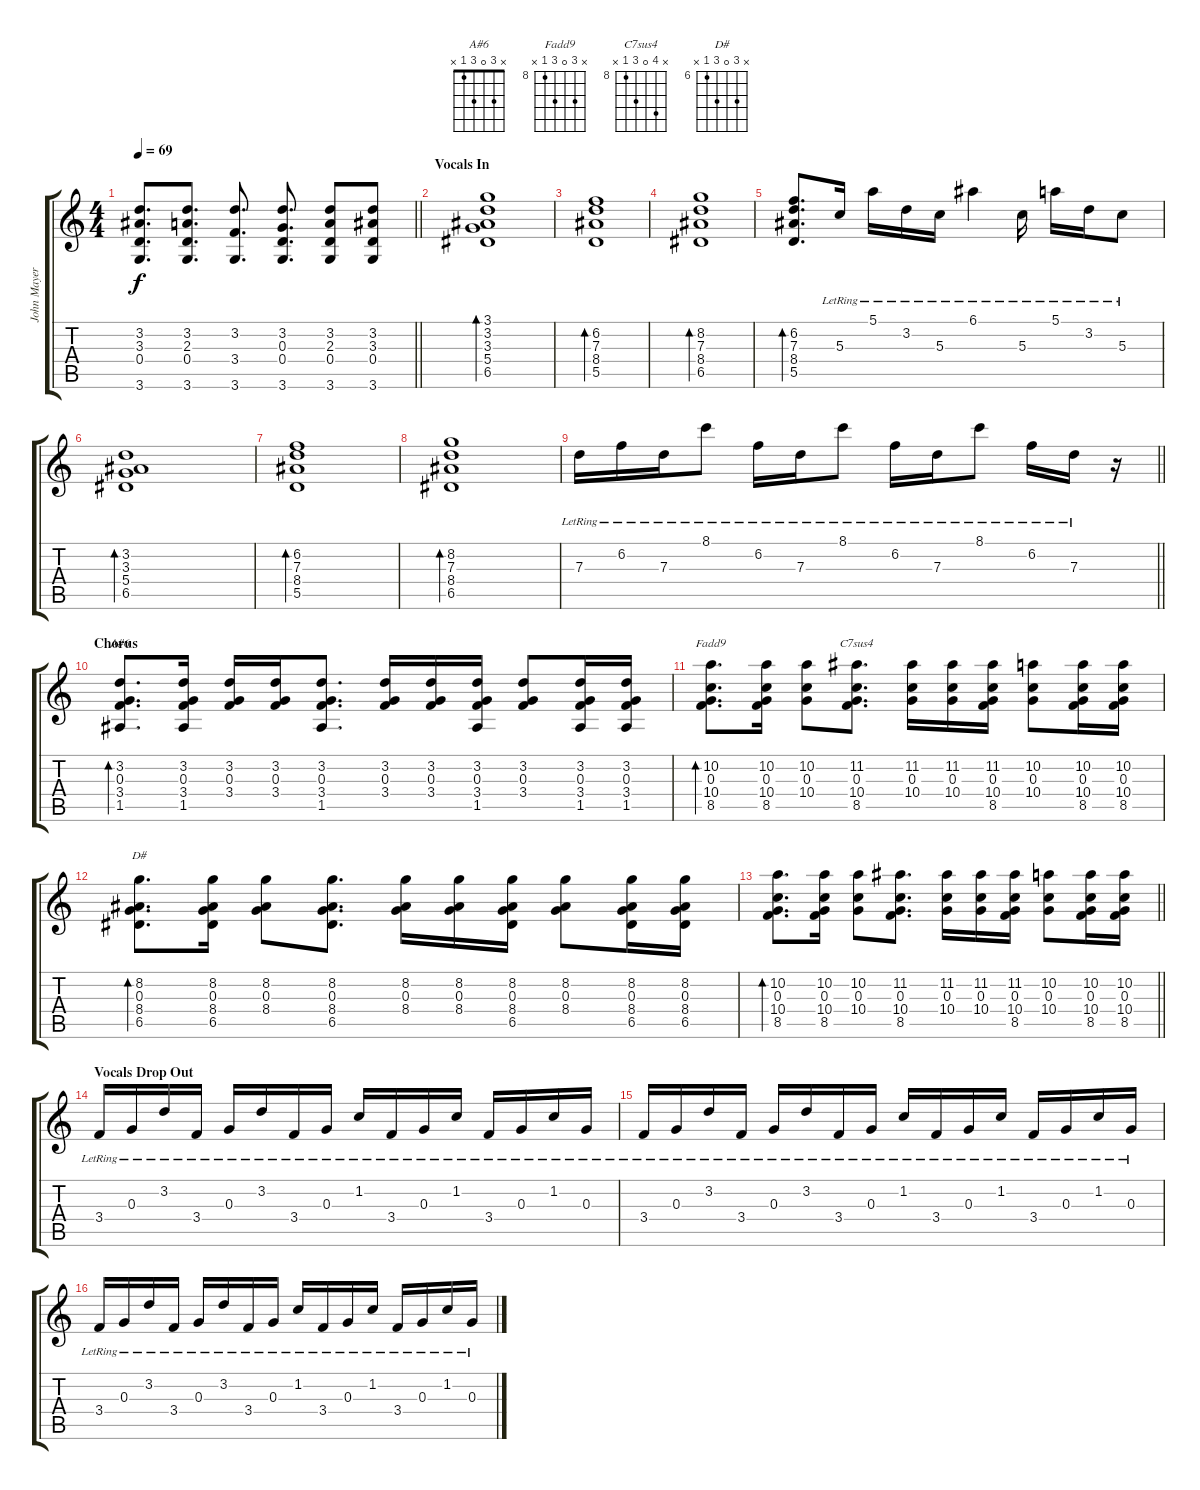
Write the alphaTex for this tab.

\track ("John Mayer" "John Mayer") {instrument electricguitarclean}
\staff {score tabs}
\tuning (E4 B3 G3 D3 A2 E2) {hide}
\chord ("A#6" x 3 0 3 1 x)
\chord ("Fadd9" x 10 0 10 8 x) {firstfret 8}
\chord ("C7sus4" x 11 0 10 8 x) {firstfret 8}
\chord ("D#" x 8 0 8 6 x) {firstfret 6}
\ts (4 4)
\tempo 69
\clef g2
\barLineRight lightlight
\ks c
(3.2 3.3 0.4 3.6).8{d dy f} (3.2 2.3 0.4 3.6).8{d} (3.2 3.4 3.6).8{d} (3.2 0.3 0.4 3.6).8{d} (3.2 2.3 0.4 3.6).8 (3.2 3.3 0.4 3.6).8 |
\section ("" "Vocals In")
(3.1 3.2 3.3 5.4 6.5).1{bd 240} |
(6.2 7.3 8.4 5.5).1{bd 240} |
(8.2 7.3 8.4 6.5).1{bd 240} |
(6.2 7.3 8.4 5.5).8{d bd 240} 5.3{lr}.16 5.1{lr}.16 3.2{lr}.16 5.3{lr}.16 6.1{lr}.4 5.3{lr}.16 5.1{lr}.16 3.2{lr}.16 5.3{lr}.8 |
(3.2 3.3 5.4 6.5).1{bd 240} |
(6.2 7.3 8.4 5.5).1{bd 240} |
(8.2 7.3 8.4 6.5).1{bd 240} |
\barLineRight lightlight
7.3{lr}.16 6.2{lr}.16 7.3{lr}.16 8.1{lr}.8 6.2{lr}.16 7.3{lr}.16 8.1{lr}.8 6.2{lr}.16 7.3{lr}.16 8.1{lr}.8 6.2{lr}.16 7.3{lr}.16 r.16 |
\section ("" "Chorus")
(3.2 0.3 3.4 1.5).8{d bd 60 ch "A#6"} (3.2 0.3 3.4 1.5).16 (3.2 0.3 3.4).16 (3.2 0.3 3.4).16 (3.2 0.3 3.4 1.5).8{d} (3.2 0.3 3.4).16 (3.2 0.3 3.4).16 (3.2 0.3 3.4 1.5).16 (3.2 0.3 3.4).8 (3.2 0.3 3.4 1.5).16 (3.2 0.3 3.4 1.5).16 |
(10.2 0.3 10.4 8.5).8{d bd 60 ch "Fadd9"} (10.2 0.3 10.4 8.5).16 (10.2 0.3 10.4).8 (11.2 0.3 10.4 8.5).8{d ch "C7sus4"} (11.2 0.3 10.4).16 (11.2 0.3 10.4).16 (11.2 0.3 10.4 8.5).16 (10.2 0.3 10.4).8 (10.2 0.3 10.4 8.5).16 (10.2 0.3 10.4 8.5).16 |
(8.2 0.3 8.4 6.5).8{d bd 60 ch "D#"} (8.2 0.3 8.4 6.5).16 (8.2 0.3 8.4).8 (8.2 0.3 8.4 6.5).8{d} (8.2 0.3 8.4).16 (8.2 0.3 8.4).16 (8.2 0.3 8.4 6.5).16 (8.2 0.3 8.4).8 (8.2 0.3 8.4 6.5).16 (8.2 0.3 8.4 6.5).16 |
\barLineRight lightlight
(10.2 0.3 10.4 8.5).8{d bd 60} (10.2 0.3 10.4 8.5).16 (10.2 0.3 10.4).8 (11.2 0.3 10.4 8.5).8{d} (11.2 0.3 10.4).16 (11.2 0.3 10.4).16 (11.2 0.3 10.4 8.5).16 (10.2 0.3 10.4).8 (10.2 0.3 10.4 8.5).16 (10.2 0.3 10.4 8.5).16 |
\section ("" "Vocals Drop Out")
3.4{lr}.16 0.3{lr}.16 3.2{lr}.16 3.4{lr}.16 0.3{lr}.16 3.2{lr}.16 3.4{lr}.16 0.3{lr}.16 1.2{lr}.16 3.4{lr}.16 0.3{lr}.16 1.2{lr}.16 3.4{lr}.16 0.3{lr}.16 1.2{lr}.16 0.3{lr}.16 |
3.4{lr}.16 0.3{lr}.16 3.2{lr}.16 3.4{lr}.16 0.3{lr}.16 3.2{lr}.16 3.4{lr}.16 0.3{lr}.16 1.2{lr}.16 3.4{lr}.16 0.3{lr}.16 1.2{lr}.16 3.4{lr}.16 0.3{lr}.16 1.2{lr}.16 0.3{lr}.16 |
3.4{lr}.16 0.3{lr}.16 3.2{lr}.16 3.4{lr}.16 0.3{lr}.16 3.2{lr}.16 3.4{lr}.16 0.3{lr}.16 1.2{lr}.16 3.4{lr}.16 0.3{lr}.16 1.2{lr}.16 3.4{lr}.16 0.3{lr}.16 1.2{lr}.16 0.3{lr}.16
